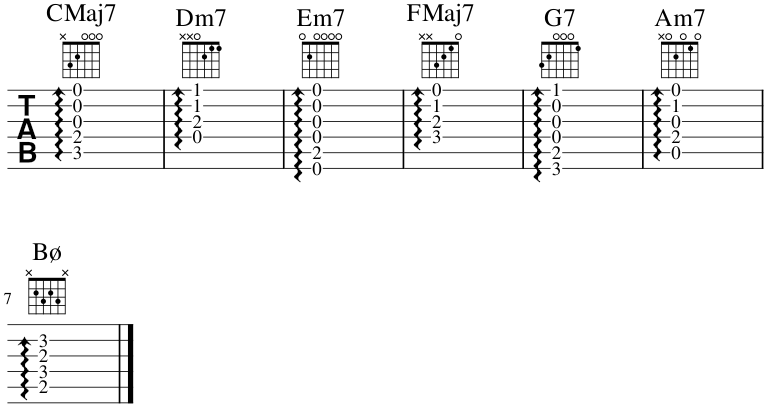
**kern	**harte
*part1	*part1
*staff1	*
*I"Guitare acoustique	*
*I'Guit.	*
*stria6	*
*	*
*k[]	*
*M4/4	*
=1	=1
!	!LO:H:kt=Maj7
1C:: 1E:: 1G:: 1B:: 1e::	C:maj7
=2	=2
!	!LO:H:kt=m7
1D:: 1A:: 1c:: 1f::	D:min7
=3	=3
!	!LO:H:kt=m7
1EE:: 1BB:: 1D:: 1G:: 1B:: 1e::	E:min7
=4	=4
!	!LO:H:kt=Maj7
1F:: 1A:: 1c:: 1e::	F:maj7
=5	=5
!	!LO:H:kt=7
1GG:: 1BB:: 1D:: 1G:: 1B:: 1f::	G:7
=6	=6
!	!LO:H:kt=m7
1AA:: 1E:: 1G:: 1c:: 1e::	A:min7
!!LO:LB:g=z
=7	=7
!	!LO:H:kt=ø
1BB:: 1F:: 1A:: 1d::	.
==	==
*-	*-
